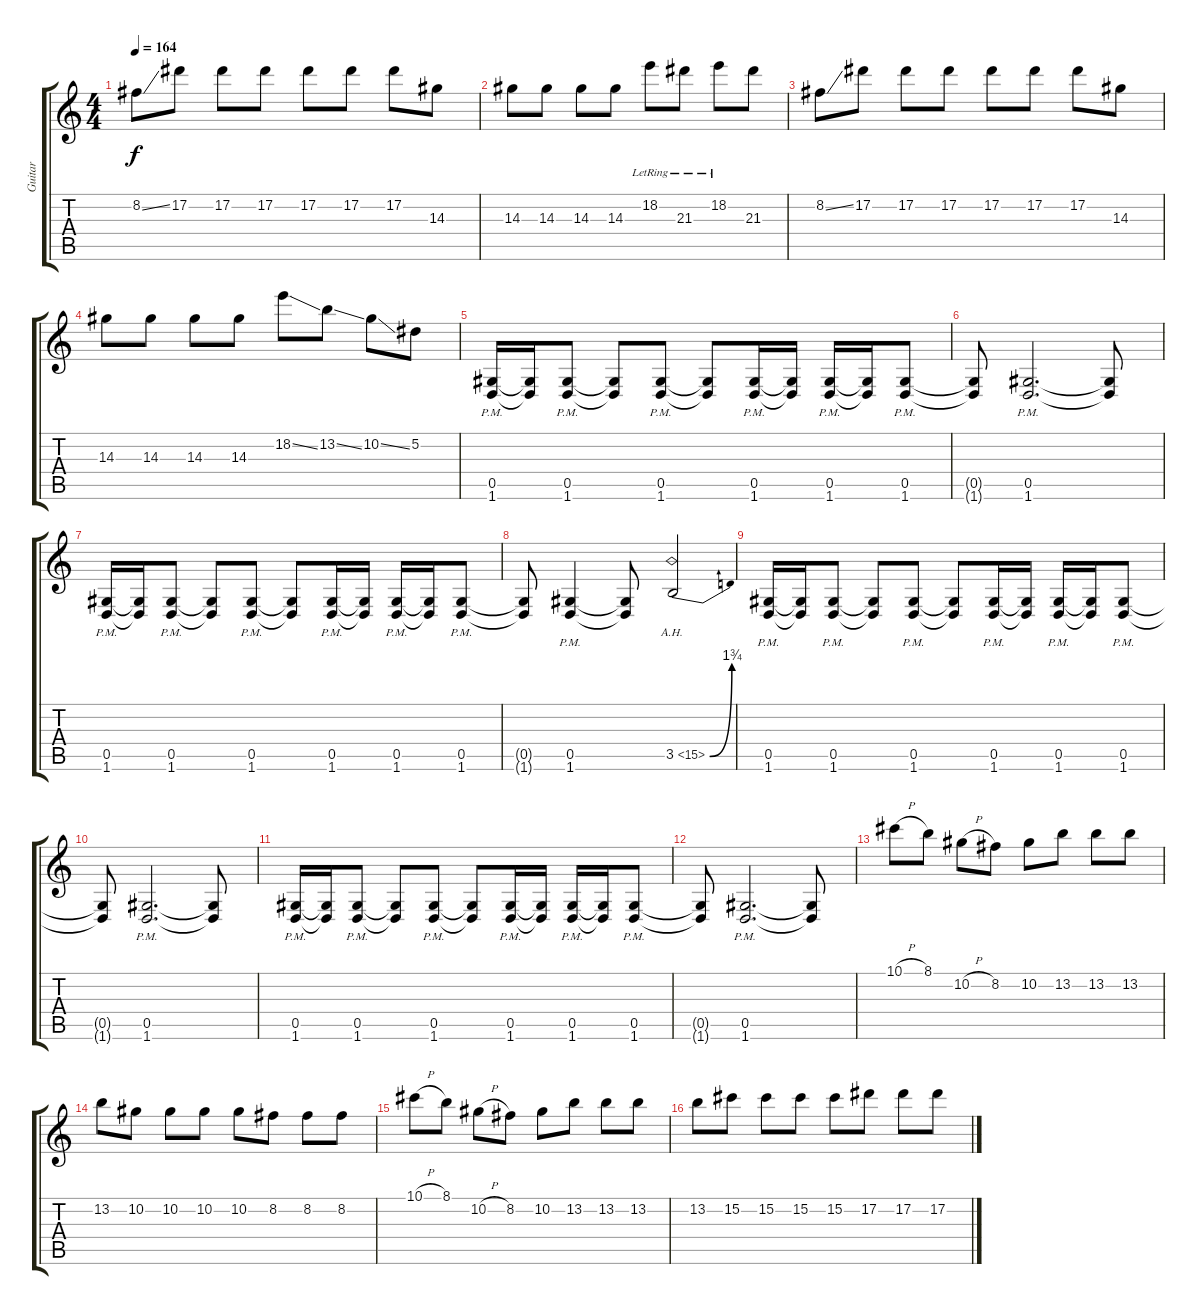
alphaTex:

\track ("Guitar" "Guitar") {instrument distortionguitar}
\staff {score tabs}
\tuning (Eb4 Bb3 Gb3 Db3 Ab2 Db2) {hide}
\ts (4 4)
\tempo 164
\clef g2
\ks c
8.2{ss}.8{dy f} 17.2.8 17.2.8 17.2.8 17.2.8 17.2.8 17.2.8 14.3.8 |
14.3.8 14.3.8 14.3.8 14.3.8 18.2{lr}.8 21.3{lr}.8 18.2{lr}.8 21.3.8 |
8.2{ss}.8 17.2.8 17.2.8 17.2.8 17.2.8 17.2.8 17.2.8 14.3.8 |
14.3.8 14.3.8 14.3.8 14.3.8 18.2{ss}.8 13.2{ss}.8 10.2{ss}.8 5.2.8 |
(0.5{pm} 1.6{pm}).16 (0.5{t} 1.6{t}).16 (0.5{pm} 1.6{pm}).8 (0.5{t} 1.6{t}).8 (0.5{pm} 1.6{pm}).8 (0.5{t} 1.6{t}).8 (0.5{pm} 1.6{pm}).16 (0.5{t} 1.6{t}).16 (0.5{pm} 1.6{pm}).16 (0.5{t} 1.6{t}).16 (0.5{pm} 1.6{pm}).8 |
(0.5{t} 1.6{t}).8 (0.5{pm} 1.6{pm}).2{d} (0.5{t} 1.6{t}).8 |
(0.5{pm} 1.6{pm}).16 (0.5{t} 1.6{t}).16 (0.5{pm} 1.6{pm}).8 (0.5{t} 1.6{t}).8 (0.5{pm} 1.6{pm}).8 (0.5{t} 1.6{t}).8 (0.5{pm} 1.6{pm}).16 (0.5{t} 1.6{t}).16 (0.5{pm} 1.6{pm}).16 (0.5{t} 1.6{t}).16 (0.5{pm} 1.6{pm}).8 |
(0.5{t} 1.6{t}).8 (0.5{pm} 1.6{pm}).4 (0.5{t} 1.6{t}).8 3.5{be (bend 0 0 60 7) ah 12}.2{instrument guitarharmonics} |
(0.5{pm} 1.6{pm}).16{instrument distortionguitar} (0.5{t} 1.6{t}).16 (0.5{pm} 1.6{pm}).8 (0.5{t} 1.6{t}).8 (0.5{pm} 1.6{pm}).8 (0.5{t} 1.6{t}).8 (0.5{pm} 1.6{pm}).16 (0.5{t} 1.6{t}).16 (0.5{pm} 1.6{pm}).16 (0.5{t} 1.6{t}).16 (0.5{pm} 1.6{pm}).8 |
(0.5{t} 1.6{t}).8 (0.5{pm} 1.6{pm}).2{d} (0.5{t} 1.6{t}).8 |
(0.5{pm} 1.6{pm}).16 (0.5{t} 1.6{t}).16 (0.5{pm} 1.6{pm}).8 (0.5{t} 1.6{t}).8 (0.5{pm} 1.6{pm}).8 (0.5{t} 1.6{t}).8 (0.5{pm} 1.6{pm}).16 (0.5{t} 1.6{t}).16 (0.5{pm} 1.6{pm}).16 (0.5{t} 1.6{t}).16 (0.5{pm} 1.6{pm}).8 |
(0.5{t} 1.6{t}).8 (0.5{pm} 1.6{pm}).2{d} (0.5{t} 1.6{t}).8 |
10.1{h}.8{volume 8} 8.1.8 10.2{h}.8 8.2.8 10.2.8 13.2.8 13.2.8 13.2.8 |
13.2.8 10.2.8 10.2.8 10.2.8 10.2.8 8.2.8 8.2.8 8.2.8 |
10.1{h}.8{volume 13} 8.1.8 10.2{h}.8 8.2.8 10.2.8 13.2.8 13.2.8 13.2.8 |
13.2.8 15.2.8 15.2.8 15.2.8 15.2.8 17.2.8 17.2.8 17.2.8
